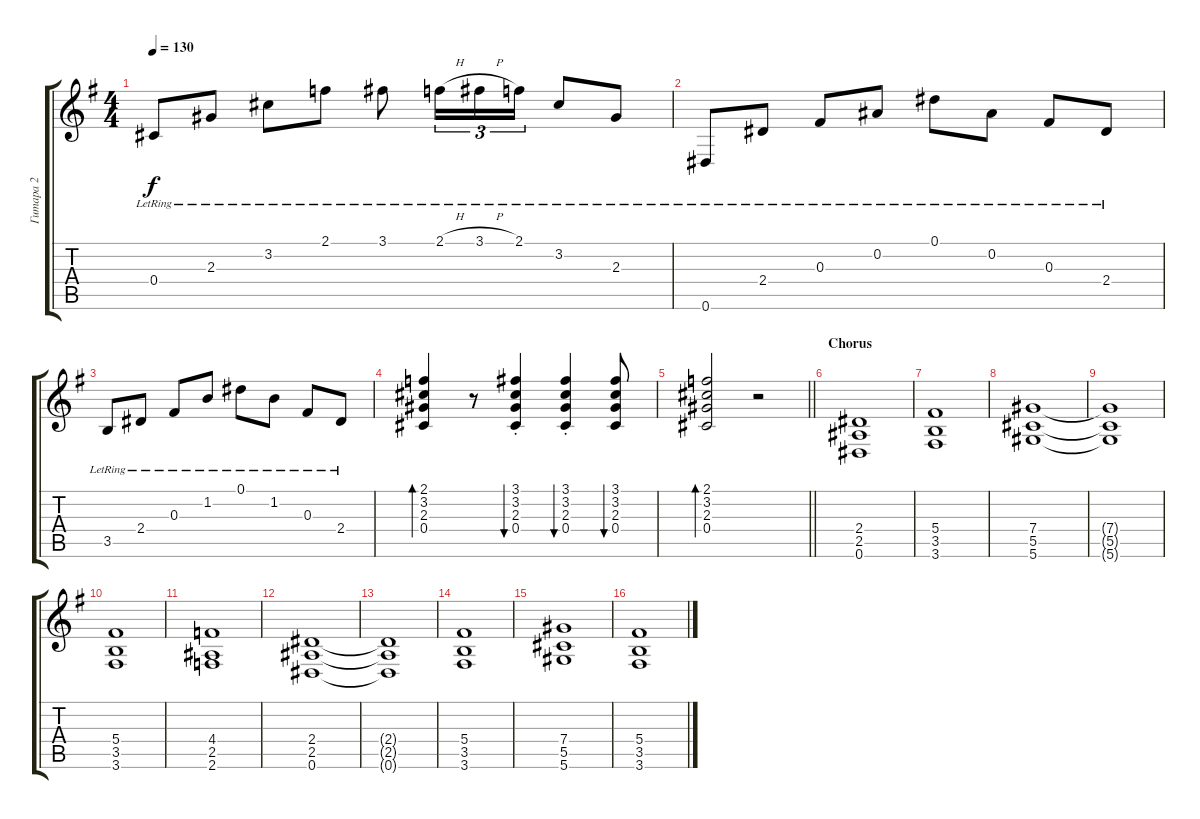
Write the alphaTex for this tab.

\track ("Гитара 2" "Гитара 2") {instrument electricguitarclean}
\staff {score tabs}
\tuning (Eb4 Bb3 Gb3 Db3 Ab2 Eb2) {hide}
\ts (4 4)
\tempo 130
\clef g2
\ks eminor
0.4{lr}.8{dy f} 2.3{lr}.8 3.2{lr}.8 2.1{lr}.8 3.1{lr}.8 2.1{h lr}.16{tu (3 2)} 3.1{h lr}.16{tu (3 2)} 2.1{lr}.16{tu (3 2)} 3.2{lr}.8 2.3{lr}.8 |
0.6{lr}.8 2.4{lr}.8 0.3{lr}.8 0.2{lr}.8 0.1{lr}.8 0.2{lr}.8 0.3{lr}.8 2.4{lr}.8 |
3.5{lr}.8 2.4{lr}.8 0.3{lr}.8 1.2{lr}.8 0.1{lr}.8 1.2{lr}.8 0.3{lr}.8 2.4{lr}.8 |
(2.1 3.2 2.3 0.4).4{bd 120} r.8 (3.1{st} 3.2{st} 2.3{st} 0.4{st}).4{bu 60} (3.1{st} 3.2{st} 2.3{st} 0.4{st}).4{bu 60} (3.1 3.2 2.3 0.4).8{bu 60} |
\barLineRight lightlight
(2.1 3.2 2.3 0.4).2{bd 120} r.2 |
\section ("" "Chorus")
(2.4 2.5 0.6).1{volume 12 instrument distortionguitar} |
(5.4 3.5 3.6).1 |
(7.4 5.5 5.6).1 |
(7.4{t} 5.5{t} 5.6{t}).1 |
(5.4 3.5 3.6).1 |
(4.4 2.5 2.6).1 |
(2.4 2.5 0.6).1 |
(2.4{t} 2.5{t} 0.6{t}).1 |
(5.4 3.5 3.6).1 |
(7.4 5.5 5.6).1 |
(5.4 3.5 3.6).1
